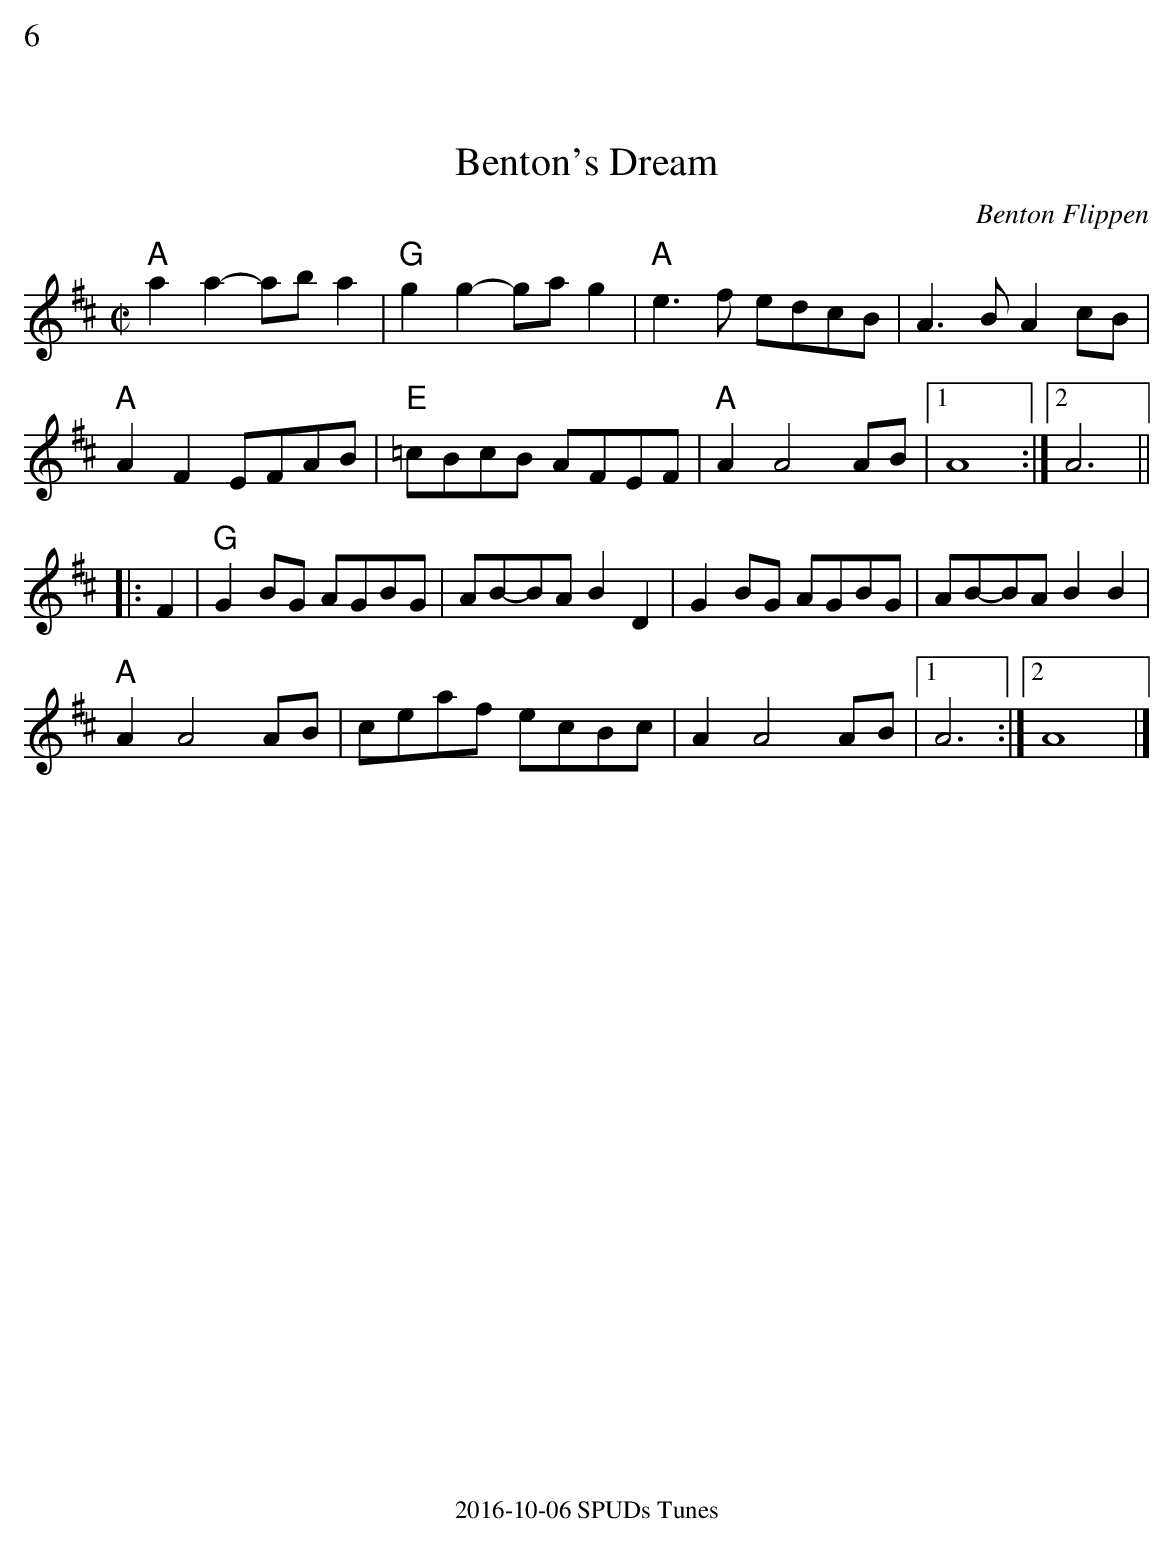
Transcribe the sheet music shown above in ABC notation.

X:1
%%text 6
T:Benton's Dream
C:Benton Flippen
M:C|
L:1/8
K:Amix
"A"a2a2- aba2 | "G"g2g2- gag2 | "A"e3 f edcB | A3 B A2 cB |
"A"A2 F2 EFAB | "E"=cBcB AFEF | "A"A2 A4 AB |1 A8 :|2 A6 ||
|: F2 | "G"G2 BG AGBG | AB-BA B2 D2 | G2 BG AGBG | AB-BA B2 B2 |
"A" A2 A4 AB | ceaf ecBc | A2 A4 AB |1 A6 :|2 A8|]
